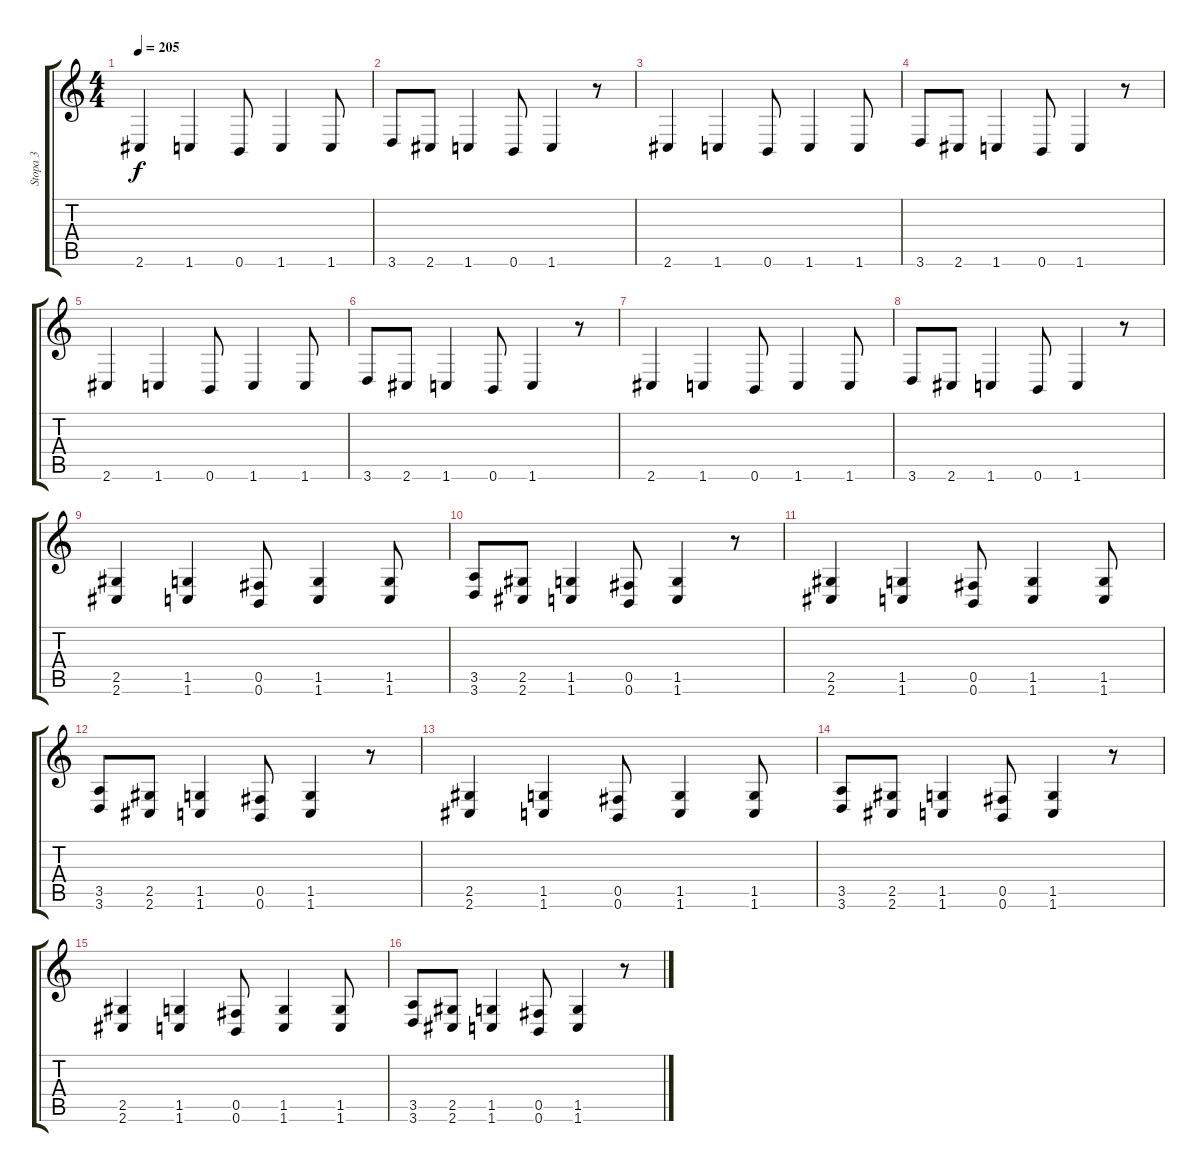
\track ("Stopa 3" "Stopa 3") {instrument distortionguitar}
\staff {score tabs}
\tuning (Db4 Ab3 E3 B2 Gb2 B1) {hide}
\ts (4 4)
\tempo 205
\clef g2
\ks c
2.6.4{dy f} 1.6.4 0.6.8 1.6.4 1.6.8 |
3.6.8 2.6.8 1.6.4 0.6.8 1.6.4 r.8 |
2.6.4 1.6.4 0.6.8 1.6.4 1.6.8 |
3.6.8 2.6.8 1.6.4 0.6.8 1.6.4 r.8 |
2.6.4 1.6.4 0.6.8 1.6.4 1.6.8 |
3.6.8 2.6.8 1.6.4 0.6.8 1.6.4 r.8 |
2.6.4 1.6.4 0.6.8 1.6.4 1.6.8 |
3.6.8 2.6.8 1.6.4 0.6.8 1.6.4 r.8 |
(2.5 2.6).4 (1.5 1.6).4 (0.5 0.6).8 (1.5 1.6).4 (1.5 1.6).8 |
(3.5 3.6).8 (2.5 2.6).8 (1.5 1.6).4 (0.5 0.6).8 (1.5 1.6).4 r.8 |
(2.5 2.6).4 (1.5 1.6).4 (0.5 0.6).8 (1.5 1.6).4 (1.5 1.6).8 |
(3.5 3.6).8 (2.5 2.6).8 (1.5 1.6).4 (0.5 0.6).8 (1.5 1.6).4 r.8 |
(2.5 2.6).4 (1.5 1.6).4 (0.5 0.6).8 (1.5 1.6).4 (1.5 1.6).8 |
(3.5 3.6).8 (2.5 2.6).8 (1.5 1.6).4 (0.5 0.6).8 (1.5 1.6).4 r.8 |
(2.5 2.6).4 (1.5 1.6).4 (0.5 0.6).8 (1.5 1.6).4 (1.5 1.6).8 |
(3.5 3.6).8 (2.5 2.6).8 (1.5 1.6).4 (0.5 0.6).8 (1.5 1.6).4 r.8
